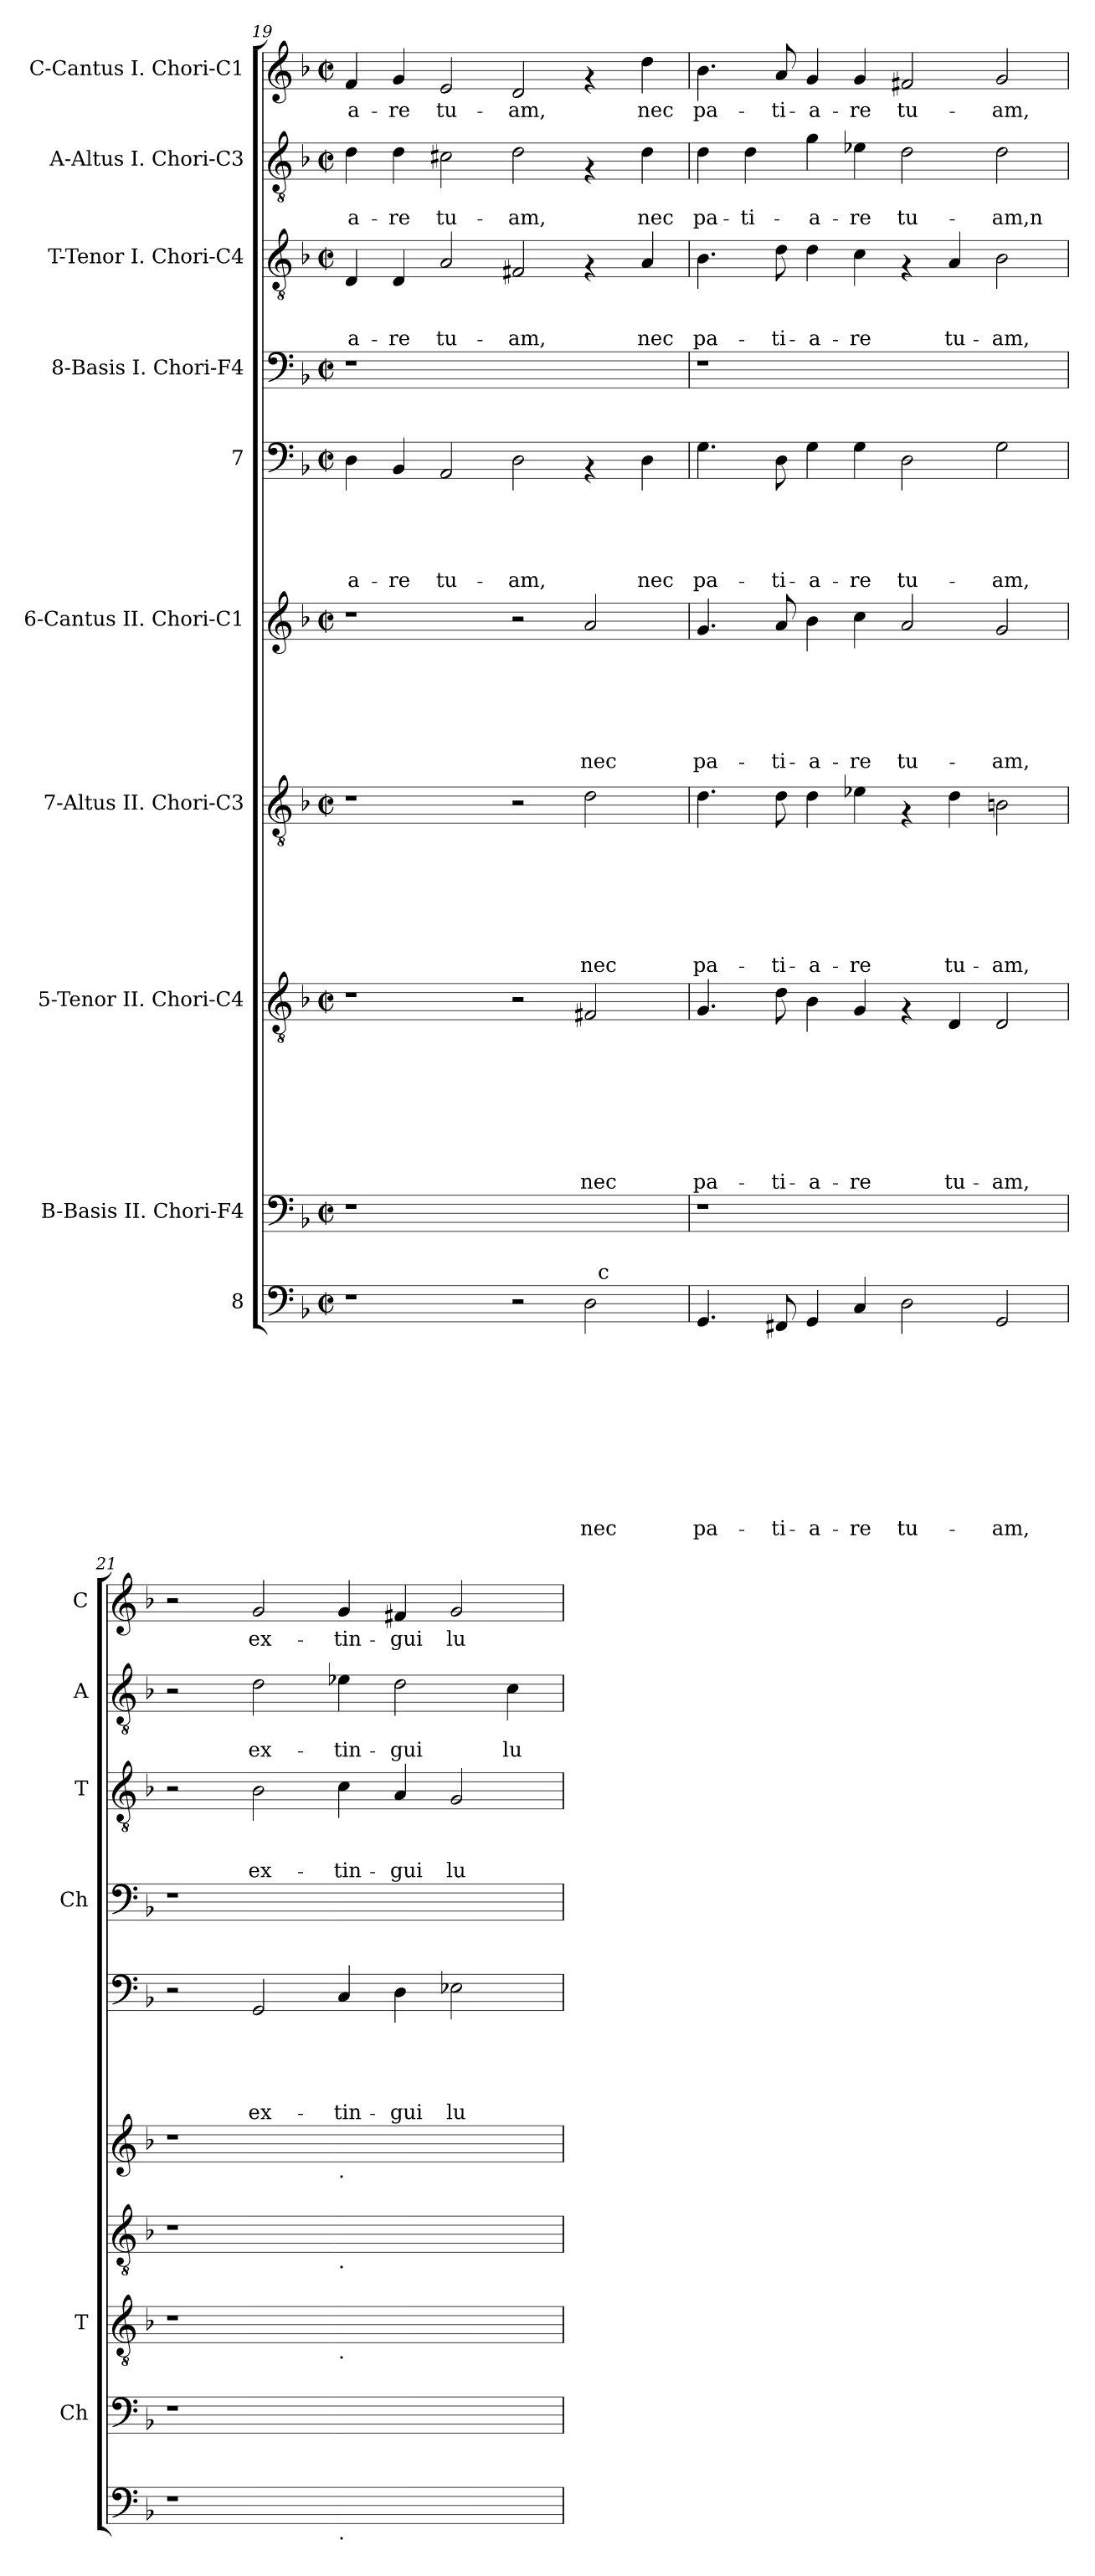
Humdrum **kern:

**kern	**text	**text	**text	**text	**text	**text	**text	**text	**text	**text	**kern	**kern	**text	**text	**text	**text	**text	**text	**text	**text	**kern	**text	**text	**text	**text	**text	**text	**text	**kern	**text	**text	**text	**text	**text	**text	**kern	**text	**text	**text	**text	**text	**kern	**kern	**text	**text	**text	**kern	**text	**text	**kern	**text
*part10	*part10	*part10	*part10	*part10	*part10	*part10	*part10	*part10	*part10	*part10	*part9	*part8	*part8	*part8	*part8	*part8	*part8	*part8	*part8	*part8	*part7	*part7	*part7	*part7	*part7	*part7	*part7	*part7	*part6	*part6	*part6	*part6	*part6	*part6	*part6	*part5	*part5	*part5	*part5	*part5	*part5	*part4	*part3	*part3	*part3	*part3	*part2	*part2	*part2	*part1	*part1
*staff10	*staff10	*staff10	*staff10	*staff10	*staff10	*staff10	*staff10	*staff10	*staff10	*staff10	*staff9	*staff8	*staff8	*staff8	*staff8	*staff8	*staff8	*staff8	*staff8	*staff8	*staff7	*staff7	*staff7	*staff7	*staff7	*staff7	*staff7	*staff7	*staff6	*staff6	*staff6	*staff6	*staff6	*staff6	*staff6	*staff5	*staff5	*staff5	*staff5	*staff5	*staff5	*staff4	*staff3	*staff3	*staff3	*staff3	*staff2	*staff2	*staff2	*staff1	*staff1
*I"8	*	*	*	*	*	*	*	*	*	*	*I"B-Basis II. Chori-F4	*I"5-Tenor II. Chori-C4	*	*	*	*	*	*	*	*	*I"7-Altus II. Chori-C3	*	*	*	*	*	*	*	*I"6-Cantus II. Chori-C1	*	*	*	*	*	*	*I"7	*	*	*	*	*	*I"8-Basis I. Chori-F4	*I"T-Tenor I. Chori-C4	*	*	*	*I"A-Altus I. Chori-C3	*	*	*I"C-Cantus I. Chori-C1	*
*	*	*	*	*	*	*	*	*	*	*	*I'Ch	*I'T	*	*	*	*	*	*	*	*	*	*	*	*	*	*	*	*	*	*	*	*	*	*	*	*	*	*	*	*	*	*I'Ch	*I'T	*	*	*	*I'A	*	*	*I'C	*
*clefF4	*	*	*	*	*	*	*	*	*	*	*clefF4	*clefGv2	*	*	*	*	*	*	*	*	*clefGv2	*	*	*	*	*	*	*	*clefG2	*	*	*	*	*	*	*clefF4	*	*	*	*	*	*clefF4	*clefGv2	*	*	*	*clefGv2	*	*	*clefG2	*
*k[b-]	*	*	*	*	*	*	*	*	*	*	*k[b-]	*k[b-]	*	*	*	*	*	*	*	*	*k[b-]	*	*	*	*	*	*	*	*k[b-]	*	*	*	*	*	*	*k[b-]	*	*	*	*	*	*k[b-]	*k[b-]	*	*	*	*k[b-]	*	*	*k[b-]	*
*F:	*	*	*	*	*	*	*	*	*	*	*F:	*F:	*	*	*	*	*	*	*	*	*F:	*	*	*	*	*	*	*	*F:	*	*	*	*	*	*	*F:	*	*	*	*	*	*F:	*F:	*	*	*	*F:	*	*	*F:	*
*M2/2	*	*	*	*	*	*	*	*	*	*	*M2/2	*M2/2	*	*	*	*	*	*	*	*	*M2/2	*	*	*	*	*	*	*	*M2/2	*	*	*	*	*	*	*M2/2	*	*	*	*	*	*M2/2	*M2/2	*	*	*	*M2/2	*	*	*M2/2	*
*met(c|)	*	*	*	*	*	*	*	*	*	*	*met(c|)	*met(c|)	*	*	*	*	*	*	*	*	*met(c|)	*	*	*	*	*	*	*	*met(c|)	*	*	*	*	*	*	*met(c|)	*	*	*	*	*	*met(c|)	*met(c|)	*	*	*	*met(c|)	*	*	*met(c|)	*
=19	=19	=19	=19	=19	=19	=19	=19	=19	=19	=19	=19	=19	=19	=19	=19	=19	=19	=19	=19	=19	=19	=19	=19	=19	=19	=19	=19	=19	=19	=19	=19	=19	=19	=19	=19	=19	=19	=19	=19	=19	=19	=19	=19	=19	=19	=19	=19	=19	=19	=19	=19
!	!	!	!	!	!	!	!	!	!	!	!	!	!	!	!	!	!	!	!	!	!	!	!	!	!	!	!	!	!	!	!	!	!	!	!	!	!	!	!	!	!LO:LY:b	!	!	!	!	!LO:LY:b	!	!	!LO:LY:b	!	!LO:LY:b
*^	*	*	*	*	*	*	*	*	*	*	*	*	*	*	*	*	*	*	*	*	*	*	*	*	*	*	*	*	*	*	*	*	*	*	*	*	*	*	*	*	*	*	*	*	*	*	*	*	*	*	*
1r	1ryy	.	.	.	.	.	.	.	.	.	.	1r	1r	.	.	.	.	.	.	.	.	1r	.	.	.	.	.	.	.	1r	.	.	.	.	.	.	4D\	.	.	.	.	-a-	1r	4D/	.	.	-a-	4d\	.	-a-	4f/	-a-
!	!	!	!	!	!	!	!	!	!	!	!	!	!	!	!	!	!	!	!	!	!	!	!	!	!	!	!	!	!	!	!	!	!	!	!	!	!	!	!	!	!	!LO:LY:b	!	!	!	!	!LO:LY:b	!	!	!LO:LY:b	!	!LO:LY:b
.	.	.	.	.	.	.	.	.	.	.	.	.	.	.	.	.	.	.	.	.	.	.	.	.	.	.	.	.	.	.	.	.	.	.	.	.	4BB-/	.	.	.	.	-re	.	4D/	.	.	-re	4d\	.	-re	4g/	-re
!	!	!	!	!	!	!	!	!	!	!	!	!	!	!	!	!	!	!	!	!	!	!	!	!	!	!	!	!	!	!	!	!	!	!	!	!	!	!	!	!	!	!LO:LY:b	!	!	!	!	!LO:LY:b	!	!	!LO:LY:b	!	!LO:LY:b
.	.	.	.	.	.	.	.	.	.	.	.	.	.	.	.	.	.	.	.	.	.	.	.	.	.	.	.	.	.	.	.	.	.	.	.	.	2AA/	.	.	.	.	tu-	.	2A/	.	.	tu-	2c#X\	.	tu-	2e/	tu-
!	!	!	!	!	!	!	!	!	!	!	!	!	!	!	!	!	!	!	!	!	!	!	!	!	!	!	!	!	!	!	!	!	!	!	!	!	!	!	!	!	!	!LO:LY:b	!	!	!	!	!LO:LY:b	!	!	!LO:LY:b	!	!LO:LY:b
2r	2ryy	.	.	.	.	.	.	.	.	.	.	1ryy	2r	.	.	.	.	.	.	.	.	2r	.	.	.	.	.	.	.	2r	.	.	.	.	.	.	2D\	.	.	.	.	-am,	1ryy	2F#X/	.	.	-am,	2d\	.	-am,	2d/	-am,
!	!	!	!	!	!	!	!	!	!	!	!LO:LY:b	!	!	!	!	!	!	!	!	!	!LO:LY:b	!	!	!	!	!	!	!	!LO:LY:b	!	!	!	!	!	!	!LO:LY:b	!	!	!	!	!	!	!	!	!	!	!	!	!	!	!	!
2D\	32ryy	.	.	.	.	.	.	.	.	.	nec	.	2F#X/	.	.	.	.	.	.	.	nec	2d\	.	.	.	.	.	.	nec	2a/	.	.	.	.	.	nec	4rAA	.	.	.	.	.	.	4rF	.	.	.	4rF	.	.	4rf	.
!	!LO:TX:a:t=c	!	!	!	!	!	!	!	!	!	!	!	!	!	!	!	!	!	!	!	!	!	!	!	!	!	!	!	!	!	!	!	!	!	!	!	!	!	!	!	!	!	!	!	!	!	!	!	!	!	!	!
.	4...ryy	.	.	.	.	.	.	.	.	.	.	.	.	.	.	.	.	.	.	.	.	.	.	.	.	.	.	.	.	.	.	.	.	.	.	.	.	.	.	.	.	.	.	.	.	.	.	.	.	.	.	.
!	!	!	!	!	!	!	!	!	!	!	!	!	!	!	!	!	!	!	!	!	!	!	!	!	!	!	!	!	!	!	!	!	!	!	!	!	!	!	!	!	!	!LO:LY:b	!	!	!	!	!LO:LY:b	!	!	!LO:LY:b	!	!LO:LY:b
.	.	.	.	.	.	.	.	.	.	.	.	.	.	.	.	.	.	.	.	.	.	.	.	.	.	.	.	.	.	.	.	.	.	.	.	.	4D\	.	.	.	.	nec	.	4A/	.	.	nec	4d\	.	nec	4dd\	nec
=20	=20	=20	=20	=20	=20	=20	=20	=20	=20	=20	=20	=20	=20	=20	=20	=20	=20	=20	=20	=20	=20	=20	=20	=20	=20	=20	=20	=20	=20	=20	=20	=20	=20	=20	=20	=20	=20	=20	=20	=20	=20	=20	=20	=20	=20	=20	=20	=20	=20	=20	=20	=20
!	!	!	!	!	!	!	!	!	!	!	!LO:LY:b	!	!	!	!	!	!	!	!	!	!LO:LY:b	!	!	!	!	!	!	!	!LO:LY:b	!	!	!	!	!	!	!LO:LY:b	!	!	!	!	!	!LO:LY:b	!	!	!	!	!LO:LY:b	!	!	!LO:LY:b	!	!LO:LY:b
*v	*v	*	*	*	*	*	*	*	*	*	*	*	*	*	*	*	*	*	*	*	*	*	*	*	*	*	*	*	*	*	*	*	*	*	*	*	*	*	*	*	*	*	*	*	*	*	*	*	*	*	*	*
4.GG/	.	.	.	.	.	.	.	.	.	pa-	1r	4.G/	.	.	.	.	.	.	.	pa-	4.d\	.	.	.	.	.	.	pa-	4.g/	.	.	.	.	.	pa-	4.G\	.	.	.	.	pa-	1r	4.B-\	.	.	pa-	4d\	.	pa-	4.b-\	pa-
!	!	!	!	!	!	!	!	!	!	!	!	!	!	!	!	!	!	!	!	!	!	!	!	!	!	!	!	!	!	!	!	!	!	!	!	!	!	!	!	!	!	!	!	!	!	!	!	!	!LO:LY:b	!	!
.	.	.	.	.	.	.	.	.	.	.	.	.	.	.	.	.	.	.	.	.	.	.	.	.	.	.	.	.	.	.	.	.	.	.	.	.	.	.	.	.	.	.	.	.	.	.	4d\	.	-ti-	.	.
!	!	!	!	!	!	!	!	!	!	!LO:LY:b	!	!	!	!	!	!	!	!	!	!LO:LY:b	!	!	!	!	!	!	!	!LO:LY:b	!	!	!	!	!	!	!LO:LY:b	!	!	!	!	!	!LO:LY:b	!	!	!	!	!LO:LY:b	!	!	!	!	!LO:LY:b
8FF#X/	.	.	.	.	.	.	.	.	.	-ti-	.	8d\	.	.	.	.	.	.	.	-ti-	8d\	.	.	.	.	.	.	-ti-	8a/	.	.	.	.	.	-ti-	8D\	.	.	.	.	-ti-	.	8d\	.	.	-ti-	.	.	.	8a/	-ti-
!	!	!	!	!	!	!	!	!	!	!LO:LY:b	!	!	!	!	!	!	!	!	!	!LO:LY:b	!	!	!	!	!	!	!	!LO:LY:b	!	!	!	!	!	!	!LO:LY:b	!	!	!	!	!	!LO:LY:b	!	!	!	!	!LO:LY:b	!	!	!LO:LY:b	!	!LO:LY:b
4GG/	.	.	.	.	.	.	.	.	.	-a-	.	4B-\	.	.	.	.	.	.	.	-a-	4d\	.	.	.	.	.	.	-a-	4b-\	.	.	.	.	.	-a-	4G\	.	.	.	.	-a-	.	4d\	.	.	-a-	4g\	.	-a-	4g/	-a-
!	!	!	!	!	!	!	!	!	!	!LO:LY:b	!	!	!	!	!	!	!	!	!	!LO:LY:b	!	!	!	!	!	!	!	!LO:LY:b	!	!	!	!	!	!	!LO:LY:b	!	!	!	!	!	!LO:LY:b	!	!	!	!	!LO:LY:b	!	!	!LO:LY:b	!	!LO:LY:b
4C/	.	.	.	.	.	.	.	.	.	-re	.	4G/	.	.	.	.	.	.	.	-re	4e-X\	.	.	.	.	.	.	-re	4cc\	.	.	.	.	.	-re	4G\	.	.	.	.	-re	.	4c\	.	.	-re	4e-X\	.	-re	4g/	-re
!	!	!	!	!	!	!	!	!	!	!LO:LY:b	!	!	!	!	!	!	!	!	!	!	!	!	!	!	!	!	!	!	!	!	!	!	!	!	!LO:LY:b	!	!	!	!	!	!LO:LY:b	!	!	!	!	!	!	!	!LO:LY:b	!	!LO:LY:b
2D\	.	.	.	.	.	.	.	.	.	tu-	1ryy	4rF	.	.	.	.	.	.	.	.	4rF	.	.	.	.	.	.	.	2a/	.	.	.	.	.	tu-	2D\	.	.	.	.	tu-	1ryy	4rF	.	.	.	2d\	.	tu-	2f#X/	tu-
!	!	!	!	!	!	!	!	!	!	!	!	!	!	!	!	!	!	!	!	!LO:LY:b	!	!	!	!	!	!	!	!LO:LY:b	!	!	!	!	!	!	!	!	!	!	!	!	!	!	!	!	!	!LO:LY:b	!	!	!	!	!
.	.	.	.	.	.	.	.	.	.	.	.	4D/	.	.	.	.	.	.	.	tu-	4d\	.	.	.	.	.	.	tu-	.	.	.	.	.	.	.	.	.	.	.	.	.	.	4A/	.	.	tu-	.	.	.	.	.
!	!	!	!	!	!	!	!	!	!	!LO:LY:b	!	!	!	!	!	!	!	!	!	!LO:LY:b	!	!	!	!	!	!	!	!LO:LY:b	!	!	!	!	!	!	!LO:LY:b	!	!	!	!	!	!LO:LY:b	!	!	!	!	!LO:LY:b	!	!	!LO:LY:b	!	!LO:LY:b
2GG/	.	.	.	.	.	.	.	.	.	-am,	.	2D/	.	.	.	.	.	.	.	-am,	2Bn\	.	.	.	.	.	.	-am,	2g/	.	.	.	.	.	-am,	2G\	.	.	.	.	-am,	.	2B-\	.	.	-am,	2d\	.	-am,n	2g/	-am,
!!LO:PB:g=z
=21	=21	=21	=21	=21	=21	=21	=21	=21	=21	=21	=21	=21	=21	=21	=21	=21	=21	=21	=21	=21	=21	=21	=21	=21	=21	=21	=21	=21	=21	=21	=21	=21	=21	=21	=21	=21	=21	=21	=21	=21	=21	=21	=21	=21	=21	=21	=21	=21	=21	=21	=21
1r	.	.	.	.	.	.	.	.	.	.	1r	1r	.	.	.	.	.	.	.	.	1r	.	.	.	.	.	.	.	1r	.	.	.	.	.	.	2r	.	.	.	.	.	1r	2r	.	.	.	2r	.	.	2r	.
!	!	!	!	!	!	!	!	!	!	!	!	!	!	!	!	!	!	!	!	!	!	!	!	!	!	!	!	!	!	!	!	!	!	!	!	!	!	!	!	!	!LO:LY:b	!	!	!	!	!LO:LY:b	!	!	!LO:LY:b	!	!LO:LY:b
.	.	.	.	.	.	.	.	.	.	.	.	.	.	.	.	.	.	.	.	.	.	.	.	.	.	.	.	.	.	.	.	.	.	.	.	2GG/	.	.	.	.	ex-	.	2B-\	.	.	ex-	2d\	.	ex-	2g/	ex-
!	!	!	!	!	!	!	!	!	!	!	!	!	!	!	!	!	!	!	!	!	!	!	!	!	!	!	!	!	!LO:TX:b:t=.	!	!	!	!	!	!	!	!	!	!	!	!	!	!	!	!	!	!	!	!	!	!
!	!	!	!	!	!	!	!	!	!	!	!	!	!	!	!	!	!	!	!	!	!LO:TX:b:t=.	!	!	!	!	!	!	!	!	!	!	!	!	!	!	!	!	!	!	!	!	!	!	!	!	!	!	!	!	!	!
!	!	!	!	!	!	!	!	!	!	!	!	!LO:TX:b:t=.	!	!	!	!	!	!	!	!	!	!	!	!	!	!	!	!	!	!	!	!	!	!	!	!	!	!	!	!	!	!	!	!	!	!	!	!	!	!	!
!LO:TX:b:t=.	!	!	!	!	!	!	!	!	!	!	!	!	!	!	!	!	!	!	!	!	!	!	!	!	!	!	!	!	!	!	!	!	!	!	!	!	!	!	!	!	!	!	!	!	!	!	!	!	!	!	!
!	!	!	!	!	!	!	!	!	!	!	!	!	!	!	!	!	!	!	!	!	!	!	!	!	!	!	!	!	!	!	!	!	!	!	!	!	!	!	!	!	!LO:LY:b	!	!	!	!	!LO:LY:b	!	!	!LO:LY:b	!	!LO:LY:b
1ryy	.	.	.	.	.	.	.	.	.	.	1ryy	1ryy	.	.	.	.	.	.	.	.	1ryy	.	.	.	.	.	.	.	1ryy	.	.	.	.	.	.	4C/	.	.	.	.	-tin-	1ryy	4c\	.	.	-tin-	4e-X\	.	-tin-	4g/	-tin-
!	!	!	!	!	!	!	!	!	!	!	!	!	!	!	!	!	!	!	!	!	!	!	!	!	!	!	!	!	!	!	!	!	!	!	!	!	!	!	!	!	!LO:LY:b	!	!	!	!	!LO:LY:b	!	!	!LO:LY:b	!	!LO:LY:b
.	.	.	.	.	.	.	.	.	.	.	.	.	.	.	.	.	.	.	.	.	.	.	.	.	.	.	.	.	.	.	.	.	.	.	.	4D\	.	.	.	.	-gui	.	4A/	.	.	-gui	2d\	.	-gui	4f#X/	-gui
!	!	!	!	!	!	!	!	!	!	!	!	!	!	!	!	!	!	!	!	!	!	!	!	!	!	!	!	!	!	!	!	!	!	!	!	!	!	!	!	!	!LO:LY:b	!	!	!	!	!LO:LY:b	!	!	!	!	!LO:LY:b
.	.	.	.	.	.	.	.	.	.	.	.	.	.	.	.	.	.	.	.	.	.	.	.	.	.	.	.	.	.	.	.	.	.	.	.	2E-X\	.	.	.	.	lu-	.	2G/	.	.	lu-	.	.	.	2g/	lu-
!	!	!	!	!	!	!	!	!	!	!	!	!	!	!	!	!	!	!	!	!	!	!	!	!	!	!	!	!	!	!	!	!	!	!	!	!	!	!	!	!	!	!	!	!	!	!	!	!	!LO:LY:b	!	!
.	.	.	.	.	.	.	.	.	.	.	.	.	.	.	.	.	.	.	.	.	.	.	.	.	.	.	.	.	.	.	.	.	.	.	.	.	.	.	.	.	.	.	.	.	.	.	4c\	.	lu-	.	.
=	=	=	=	=	=	=	=	=	=	=	=	=	=	=	=	=	=	=	=	=	=	=	=	=	=	=	=	=	=	=	=	=	=	=	=	=	=	=	=	=	=	=	=	=	=	=	=	=	=	=	=
*-	*-	*-	*-	*-	*-	*-	*-	*-	*-	*-	*-	*-	*-	*-	*-	*-	*-	*-	*-	*-	*-	*-	*-	*-	*-	*-	*-	*-	*-	*-	*-	*-	*-	*-	*-	*-	*-	*-	*-	*-	*-	*-	*-	*-	*-	*-	*-	*-	*-	*-	*-
